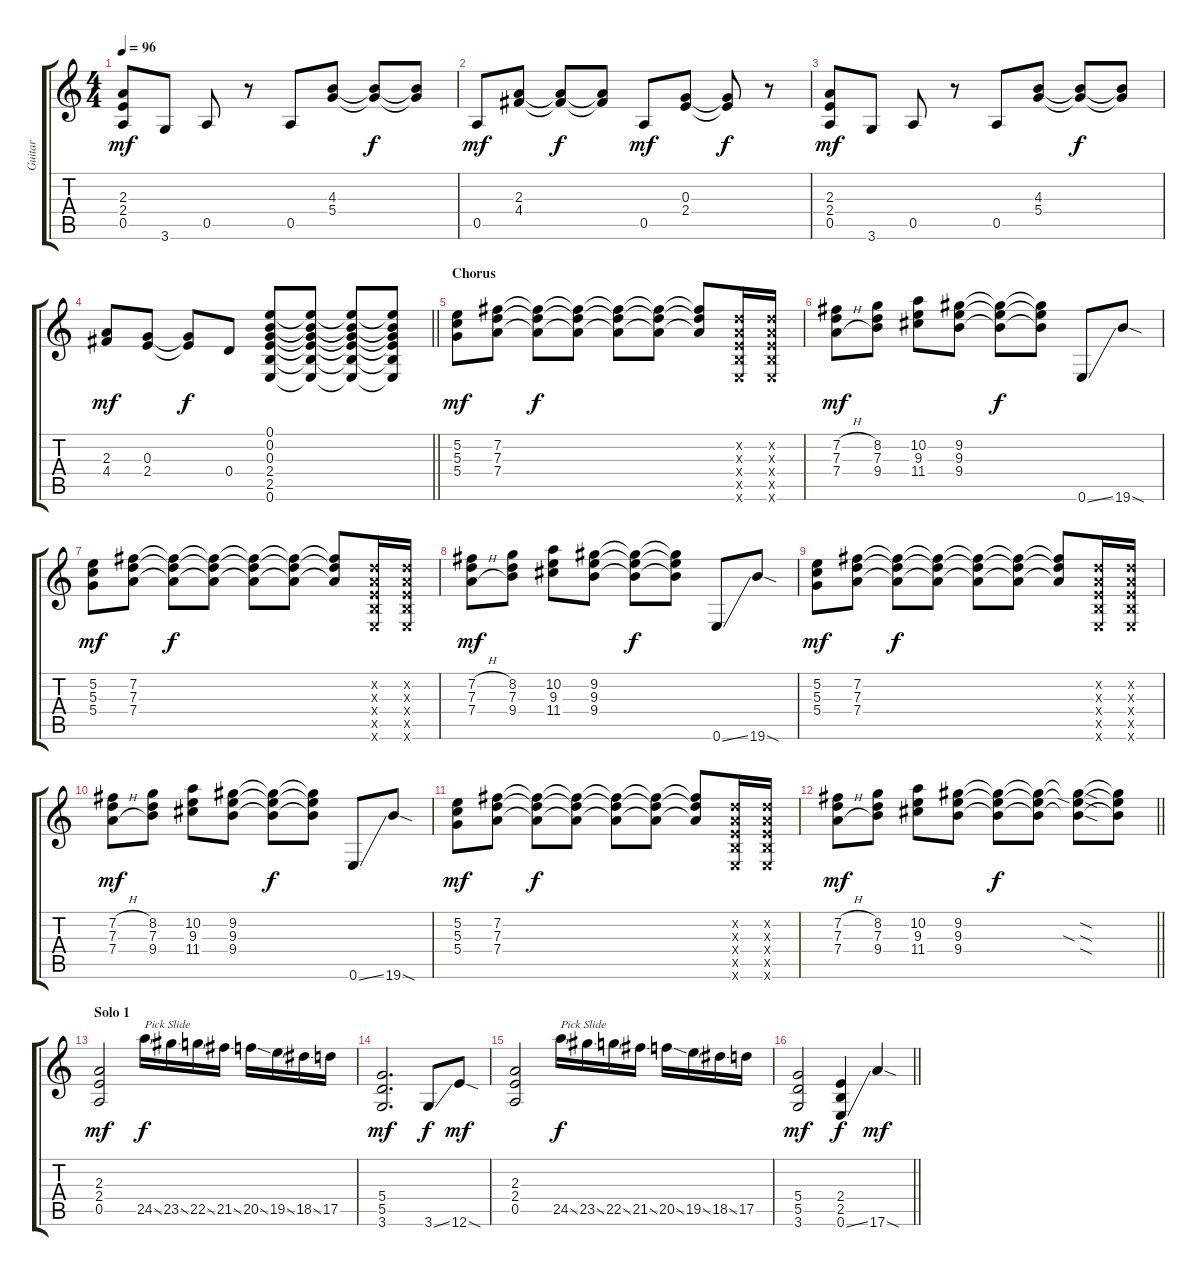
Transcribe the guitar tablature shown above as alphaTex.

\track ("Guitar" "Guitar") {instrument electricguitarmuted}
\staff {score tabs}
\tuning (E4 B3 G3 D3 A2 E2) {hide}
\ts (4 4)
\tempo 96
\clef g2
\ks c
(2.3 2.4 0.5).8{dy mf} 3.6.8 0.5.8 r.8 0.5.8 (4.3 5.4).8 (4.3{t} 5.4{t}).8{dy f} (4.3{t} 5.4{t}).8 |
0.5.8{dy mf} (2.3 4.4).8 (2.3{t} 4.4{t}).8{dy f} (2.3{t} 4.4{t}).8 0.5.8{dy mf} (0.3 2.4).8 (0.3{t} 2.4{t}).8{dy f} r.8 |
(2.3 2.4 0.5).8{dy mf} 3.6.8 0.5.8 r.8 0.5.8 (4.3 5.4).8 (4.3{t} 5.4{t}).8{dy f} (4.3{t} 5.4{t}).8 |
\barLineRight lightlight
(2.3 4.4).8{dy mf} (0.3 2.4).8 (0.3{t} 2.4{t}).8{dy f} 0.4.8 (0.1 0.2 0.3 2.4 2.5 0.6).8 (0.1{t} 0.2{t} 0.3{t} 2.4{t} 2.5{t} 0.6{t}).8 (0.1{t} 0.2{t} 0.3{t} 2.4{t} 2.5{t} 0.6{t}).8 (0.1{t} 0.2{t} 0.3{t} 2.4{t} 2.5{t} 0.6{t}).8 |
\section ("" "Chorus")
(5.2 5.3 5.4).8{dy mf} (7.2 7.3 7.4).8 (7.2{t} 7.3{t} 7.4{t}).8{dy f} (7.2{t} 7.3{t} 7.4{t}).8 (7.2{t} 7.3{t} 7.4{t}).8 (7.2{t} 7.3{t} 7.4{t}).8 (7.2{t} 7.3{t} 7.4{t}).8 (3.2{x} 2.3{x} 2.4{x} 2.5{x} 0.6{x}).16 (3.2{x} 2.3{x} 2.4{x} 2.5{x} 0.6{x}).16 |
(7.2{h} 7.3 7.4{h}).8{dy mf} (8.2 7.3 9.4).8 (10.2 9.3 11.4).8 (9.2 9.3 9.4).8 (9.2{t} 9.3{t} 9.4{t}).8{dy f} (9.2{t} 9.3{t} 9.4{t}).8 0.6{ss}.8 19.6{sod}.8 |
(5.2 5.3 5.4).8{dy mf} (7.2 7.3 7.4).8 (7.2{t} 7.3{t} 7.4{t}).8{dy f} (7.2{t} 7.3{t} 7.4{t}).8 (7.2{t} 7.3{t} 7.4{t}).8 (7.2{t} 7.3{t} 7.4{t}).8 (7.2{t} 7.3{t} 7.4{t}).8 (3.2{x} 2.3{x} 2.4{x} 2.5{x} 0.6{x}).16 (3.2{x} 2.3{x} 2.4{x} 2.5{x} 0.6{x}).16 |
(7.2{h} 7.3 7.4{h}).8{dy mf} (8.2 7.3 9.4).8 (10.2 9.3 11.4).8 (9.2 9.3 9.4).8 (9.2{t} 9.3{t} 9.4{t}).8{dy f} (9.2{t} 9.3{t} 9.4{t}).8 0.6{ss}.8 19.6{sod}.8 |
(5.2 5.3 5.4).8{dy mf} (7.2 7.3 7.4).8 (7.2{t} 7.3{t} 7.4{t}).8{dy f} (7.2{t} 7.3{t} 7.4{t}).8 (7.2{t} 7.3{t} 7.4{t}).8 (7.2{t} 7.3{t} 7.4{t}).8 (7.2{t} 7.3{t} 7.4{t}).8 (3.2{x} 2.3{x} 2.4{x} 2.5{x} 0.6{x}).16 (3.2{x} 2.3{x} 2.4{x} 2.5{x} 0.6{x}).16 |
(7.2{h} 7.3 7.4{h}).8{dy mf} (8.2 7.3 9.4).8 (10.2 9.3 11.4).8 (9.2 9.3 9.4).8 (9.2{t} 9.3{t} 9.4{t}).8{dy f} (9.2{t} 9.3{t} 9.4{t}).8 0.6{ss}.8 19.6{sod}.8 |
(5.2 5.3 5.4).8{dy mf} (7.2 7.3 7.4).8 (7.2{t} 7.3{t} 7.4{t}).8{dy f} (7.2{t} 7.3{t} 7.4{t}).8 (7.2{t} 7.3{t} 7.4{t}).8 (7.2{t} 7.3{t} 7.4{t}).8 (7.2{t} 7.3{t} 7.4{t}).8 (3.2{x} 2.3{x} 2.4{x} 2.5{x} 0.6{x}).16 (3.2{x} 2.3{x} 2.4{x} 2.5{x} 0.6{x}).16 |
\barLineRight lightlight
(7.2{h} 7.3 7.4{h}).8{dy mf} (8.2 7.3 9.4).8 (10.2 9.3 11.4).8 (9.2 9.3 9.4).8 (9.2{t} 9.3{t} 9.4{t}).8{dy f} (9.2{t} 9.3{t} 9.4{t}).8 (9.2{sod t} 9.3{sia sod t} 9.4{sod t}).8 (9.2{t} 9.3{t} 9.4{t}).8 |
\section ("" "Solo 1")
(2.3 2.4 0.5).2{dy mf} 24.5{ss}.16{txt "Pick Slide" dy f instrument guitarfretnoise} 23.5{ss}.16 22.5{ss}.16 21.5{ss}.16 20.5{ss}.16 19.5{ss}.16 18.5{ss}.16 17.5.16 |
(5.4 5.5 3.6).2{d dy mf volume 13 instrument overdrivenguitar} 3.6{ss}.8{dy f} 12.6{sod}.8{dy mf} |
(2.3 2.4 0.5).2 24.5{ss}.16{txt "Pick Slide" dy f instrument guitarfretnoise} 23.5{ss}.16 22.5{ss}.16 21.5{ss}.16 20.5{ss}.16 19.5{ss}.16 18.5{ss}.16 17.5.16 |
\barLineRight lightlight
(5.4 5.5 3.6).2{dy mf instrument overdrivenguitar} (2.4 2.5 0.6{ss}).4{dy f} 17.6{sod}.4{dy mf}
